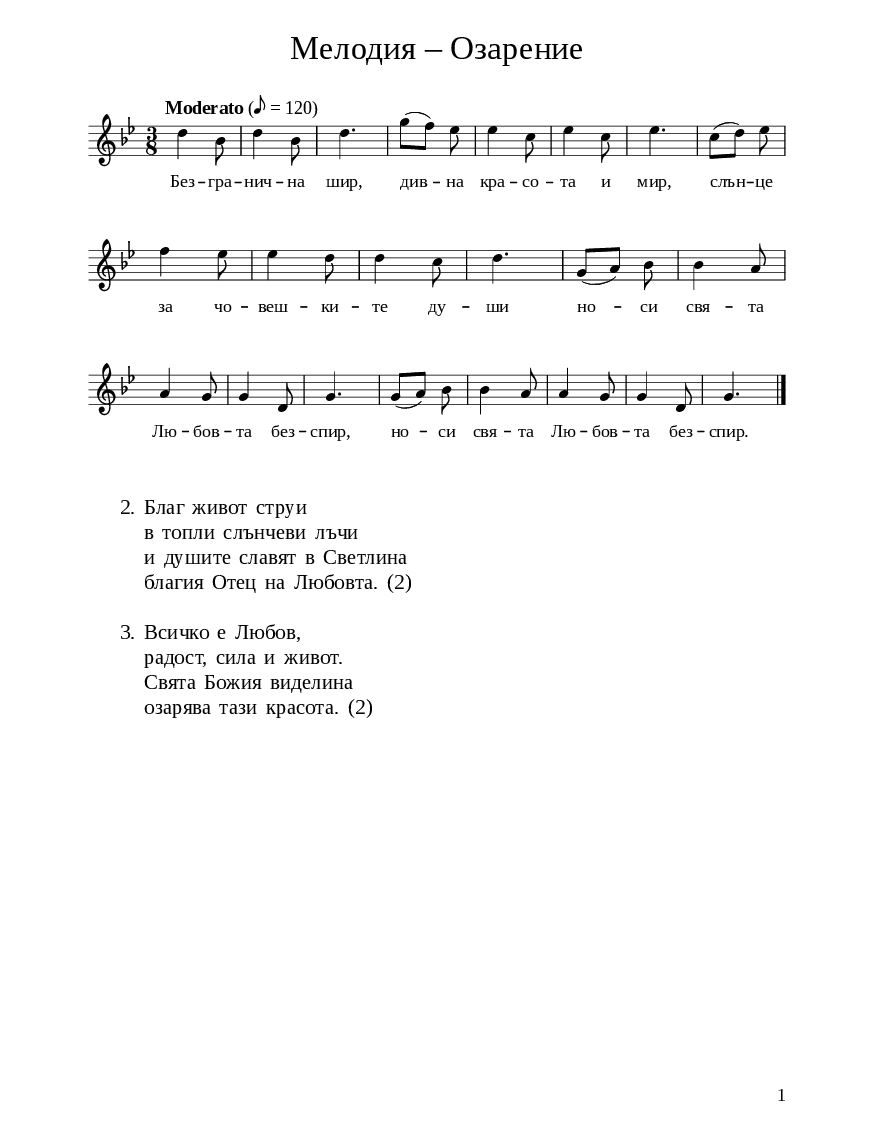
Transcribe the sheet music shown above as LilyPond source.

\version "2.24.2"

% include paper part and global functions
\include "include/globals.ily"

\bookpart {
  \label #'ref189
  \tocItem \markup "Мелодия – Озарение – Melodija – Ozarenie"
  \include "include/bookpart-paper.ily"
  \score {
    \include "include/score-layout.ily"

    \new Voice \absolute {
      \clef treble
      \key g \minor
      \time 3/8
      \tempoFunc "Moderato" 8 "120"
      \autoBeamOff
      d''4 bes'8 | % 2
      d''4 bes'8 | % 3
      d''4. | % 4
      g''8 ( [ f''8 ) ] es''8 | % 5
      es''4 c''8 | % 6
      es''4 c''8 | % 7
      es''4. | % 8
      c''8 ( [ d''8 ) ] es''8 \break | % 9
      f''4 es''8 |
      es''4 d''8 | % 11
      d''4 c''8 | % 12
      d''4. | % 13
      g'8 ( [  a'8 ) ] bes'8 | % 14
      bes'4  a'8 \break | % 15
      a'4  g'8 | % 16
      g'4  d'8 | % 17
      g'4. | % 18
      g'8 ( [  a'8 ) ] bes'8 | % 19
      bes'4  a'8 |
      a'4  g'8 | % 21
      g'4  d'8 | % 22
      g'4. \bar "|."
    }

    \addlyrics {
      Без -- гра -- нич -- на шир, див
      -- на кра -- со -- та и мир,
      слън -- це за чо -- веш -- ки --
      те ду -- ши но -- си свя -- та
      Лю -- бов -- та без -- спир, но --
      си свя -- та Лю -- бов -- та без --
      спир.}

        \header {
          title = \titleFunc "Мелодия – Озарение" "Melodija – Ozarenie"
        }

        \midi{}

      } % score

      \markup \fontsize #bgCoupletFontSize {
        \hspace #3
        \override #`(baseline-skip . ,bgCoupletBaselineSkip)
        \column {

          \line {   2.  Благ живот струи }
          \line {   "   " в топли слънчеви лъчи }
          \line {   "   " и душите славят в Светлина }
          \line {   "   " благия Отец на Любовта. (2) }
          \line {   "   " }
          \line {   3. Всичко е Любов, }
          \line {   "   " радост, сила и живот. }
          \line {   "   " Свята Божия виделина }
          \line {   "   " озарява тази красота. (2)}
        }

      } % markup

    

    \markup \empty-two
      % include foreign translation(s) of the song
      

    } % bookpart

    % Più mosso
    %
